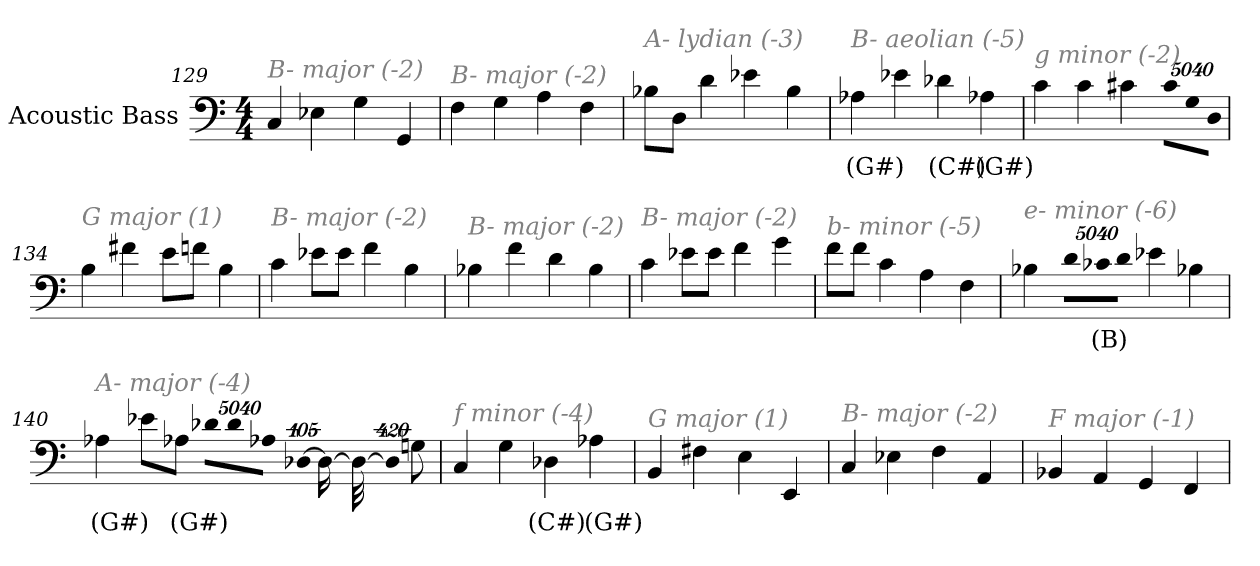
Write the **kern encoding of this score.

**kern	**text
*part1	*part1
*staff1	*staff1
*I"Acoustic Bass	*
*clefF4	*
*ITrd7c12	*
*k[]	*
*C:	*
*M4/4	*
=129	=129
!LO:TX:i:color=#808080:t=B- major (-2)	!
4CC	.
4EE-X	.
4GG	.
4GGG	.
=130	=130
!LO:TX:i:color=#808080:t=B- major (-2)	!
4FF	.
4GG	.
4AA	.
4FF	.
=131	=131
!LO:TX:i:color=#808080:t=A- lydian (-3)	!
8BB-XL	.
8DDJ	.
4D	.
4E-X	.
4BB-	.
=132	=132
!LO:TX:i:color=#808080:t=B- aeolian (-5)	!
4AA-Xi	(G#)
4E-X	.
4D-Xi	(C#)
4AA-Xi	(G#)
=133	=133
!LO:TX:i:color=#808080:t=g minor (-2)	!
4C	.
4C	.
4C#X	.
!LO:N:vis=8	!
40320%3347C#L	.
!LO:N:vis=8	!
40320%3347GG	.
!LO:N:vis=8	!
40320%3347DDJ	.
=134	=134
!LO:TX:i:color=#808080:t=G major (1)	!
4BB	.
4F#X	.
8EL	.
8FnJ	.
4BB	.
=135	=135
!LO:TX:i:color=#808080:t=B- major (-2)	!
4C	.
8E-XL	.
8E-J	.
4F	.
4BB	.
=136	=136
!LO:TX:i:color=#808080:t=B- major (-2)	!
4BB-X	.
4F	.
4D	.
4BB-	.
=137	=137
!LO:TX:i:color=#808080:t=B- major (-2)	!
4C	.
8E-XL	.
8E-J	.
4F	.
4G	.
=138	=138
!LO:TX:i:color=#808080:t=b- minor (-5)	!
8FL	.
8FJ	.
4C	.
4AA	.
4FF	.
=139	=139
!LO:TX:i:color=#808080:t=e- minor (-6)	!
4BB-X	.
!LO:N:vis=8	!
40320%3347DL	.
!LO:N:vis=8	!
40320%3347C-Xi	(B)
!LO:N:vis=8	!
40320%3347DJ	.
4E-X	.
4BB-X	.
=140	=140
!LO:TX:i:color=#808080:t=A- major (-4)	!
4AA-Xi	(G#)
8E-XL	.
8AA-XiJ	(G#)
!LO:N:vis=8	!
40320%3347D-XL	.
!LO:N:vis=8	!
40320%3347D-	.
!LO:N:vis=8	!
40320%3347AA-XJ	.
!LO:N:vis=1024	!
[13440%13DD-XL	.
16DD-L_	.
32DD-L_	.
!LO:N:vis=1024%31	!
13440%407DD-L]	.
8GGnJ	.
=141	=141
!LO:TX:i:color=#808080:t=f minor (-4)	!
4CC	.
4GG	.
4DD-Xi	(C#)
4AA-Xi	(G#)
=142	=142
!LO:TX:i:color=#808080:t=G major (1)	!
4BBB	.
4FF#X	.
4EE	.
4EEE	.
=143	=143
!LO:TX:i:color=#808080:t=B- major (-2)	!
4CC	.
4EE-X	.
4FF	.
4AAA	.
=144	=144
!LO:TX:i:color=#808080:t=F major (-1)	!
4BBB-X	.
4AAA	.
4GGG	.
4FFF	.
=	=
*-	*-
